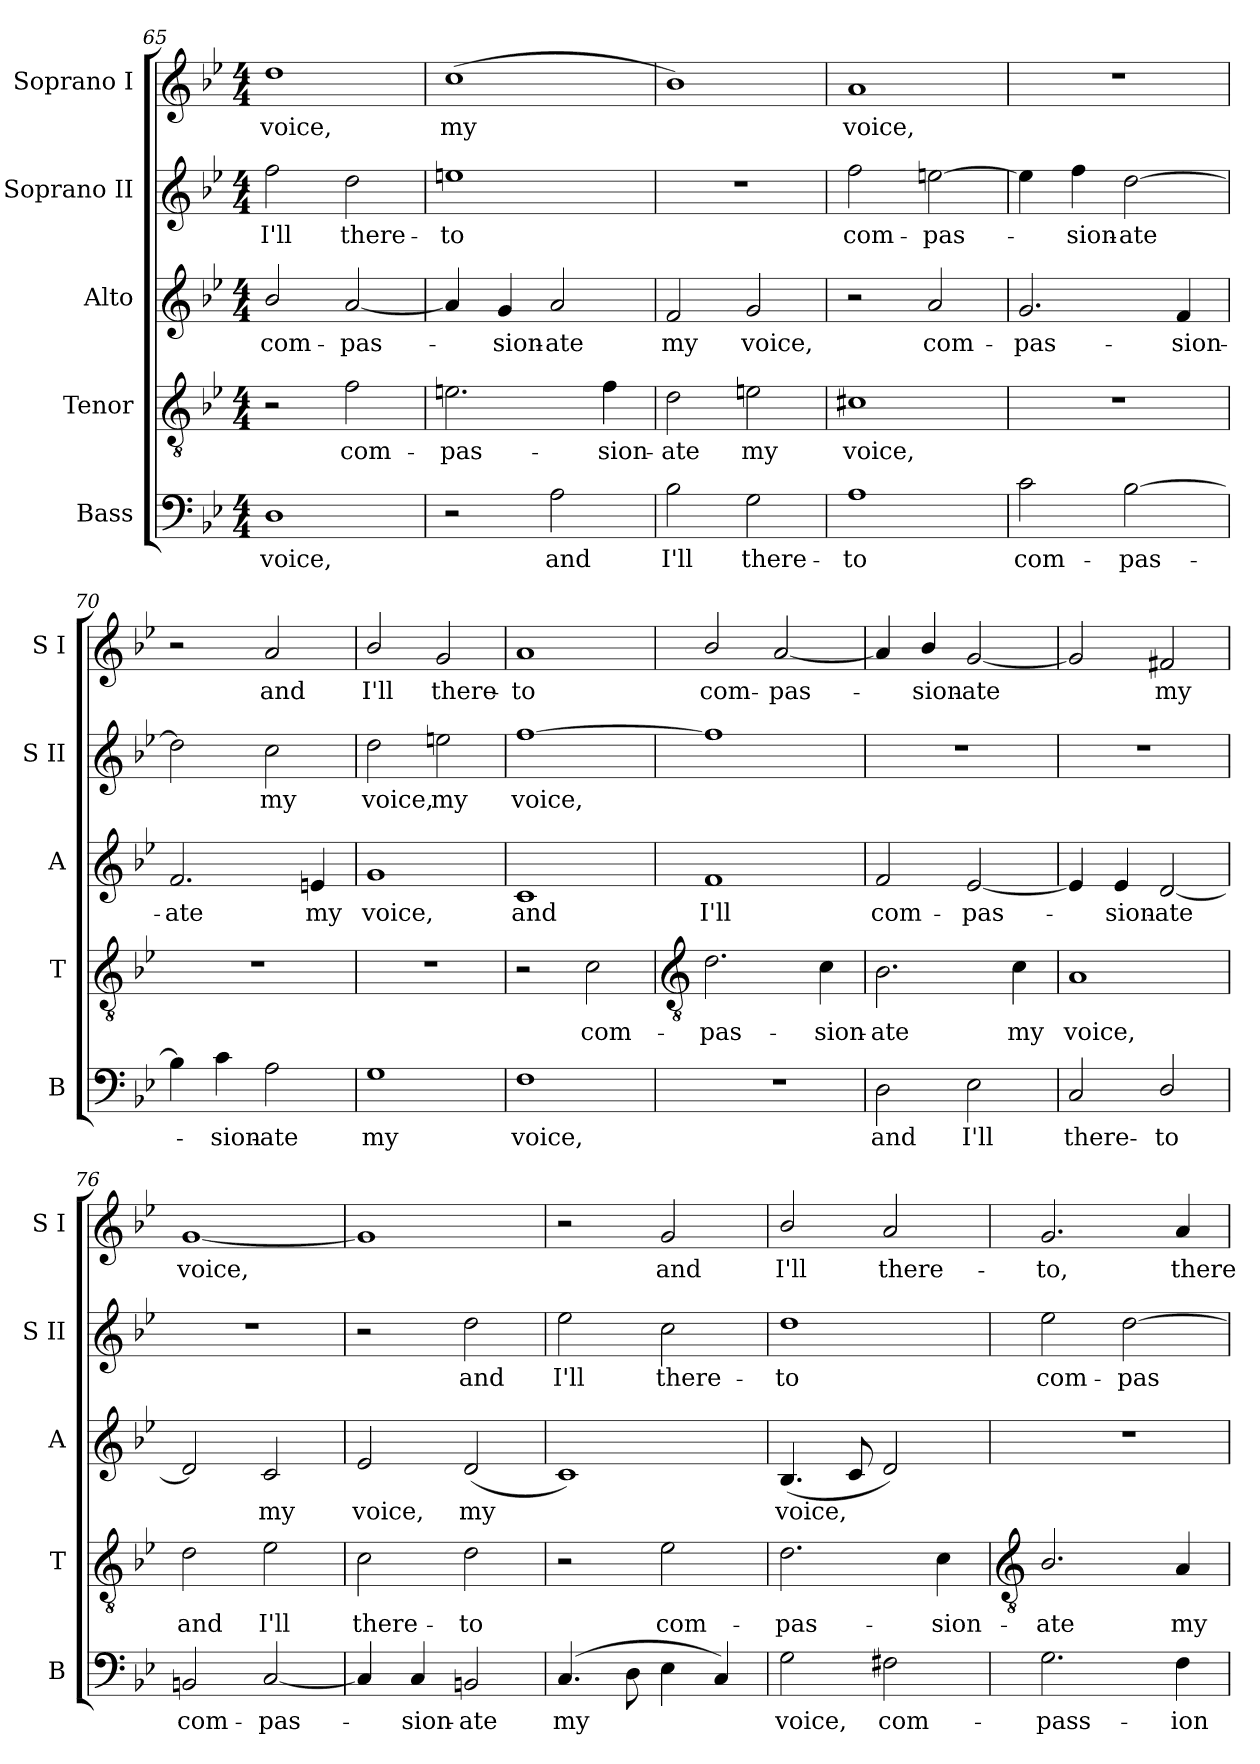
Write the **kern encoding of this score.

**kern	**text	**kern	**text	**kern	**text	**kern	**text	**kern	**text
*part5	*part5	*part4	*part4	*part3	*part3	*part2	*part2	*part1	*part1
*staff5	*staff5	*staff4	*staff4	*staff3	*staff3	*staff2	*staff2	*staff1	*staff1
*I"Bass	*	*I"Tenor	*	*I"Alto	*	*I"Soprano II	*	*I"Soprano I	*
*I'B	*	*I'T	*	*I'A	*	*I'S II	*	*I'S I	*
!!LO:LB:g=z
*clefF4	*	*clefGv2	*	*clefG2	*	*clefG2	*	*clefG2	*
*k[b-e-]	*	*k[b-e-]	*	*k[b-e-]	*	*k[b-e-]	*	*k[b-e-]	*
*B-:	*	*B-:	*	*B-:	*	*B-:	*	*B-:	*
*M4/4	*	*M4/4	*	*M4/4	*	*M4/4	*	*M4/4	*
=65	=65	=65	=65	=65	=65	=65	=65	=65	=65
!	!LO:LY:b	!	!	!	!LO:LY:b	!	!LO:LY:b	!	!LO:LY:b
1D	voice,	2r	.	2b-/	com-	2ff	I'll	1dd	voice,
!	!	!	!LO:LY:b	!	!LO:LY:b	!	!LO:LY:b	!	!
.	.	2f	com-	[2a	-pas-	2dd	there-	.	.
=66	=66	=66	=66	=66	=66	=66	=66	=66	=66
!	!	!	!LO:LY:b	!	!	!	!LO:LY:b	!	!LO:LY:b
2r	.	2.en	-pas-	4a]	.	1een	-to	(>1cc	my
!	!	!	!	!	!LO:LY:b	!	!	!	!
.	.	.	.	4g	sion-	.	.	.	.
!	!LO:LY:b	!	!	!	!LO:LY:b	!	!	!	!
2A	and	.	.	2a	-ate	.	.	.	.
!	!	!	!LO:LY:b	!	!	!	!	!	!
.	.	4f	-sion-	.	.	.	.	.	.
=67	=67	=67	=67	=67	=67	=67	=67	=67	=67
!	!LO:LY:b	!	!LO:LY:b	!	!LO:LY:b	!	!	!	!
2B-	I'll	2d	-ate	2f	my	1r	.	1b-)	.
!	!LO:LY:b	!	!LO:LY:b	!	!LO:LY:b	!	!	!	!
2G	there-	2en	my	2g	voice,	.	.	.	.
=68	=68	=68	=68	=68	=68	=68	=68	=68	=68
!	!LO:LY:b	!	!LO:LY:b	!	!	!	!LO:LY:b	!	!LO:LY:b
1A	-to	1c#X	voice,	2r	.	2ff	com-	1a	voice,
!	!	!	!	!	!LO:LY:b	!	!LO:LY:b	!	!
.	.	.	.	2a	com-	[2een	-pas-	.	.
=69	=69	=69	=69	=69	=69	=69	=69	=69	=69
!	!LO:LY:b	!	!	!	!LO:LY:b	!	!	!	!
2c	com-	1r	.	2.g	-pas-	4ee]	.	1r	.
!	!	!	!	!	!	!	!LO:LY:b	!	!
.	.	.	.	.	.	4ff	sion-	.	.
!	!LO:LY:b	!	!	!	!	!	!LO:LY:b	!	!
[2B-	-pas-	.	.	.	.	[2dd	-ate	.	.
!	!	!	!	!	!LO:LY:b	!	!	!	!
.	.	.	.	4f	-sion-	.	.	.	.
=70	=70	=70	=70	=70	=70	=70	=70	=70	=70
!	!	!	!	!	!LO:LY:b	!	!	!	!
4B-]	.	1r	.	2.f	-ate	2dd]	.	2r	.
!	!LO:LY:b	!	!	!	!	!	!	!	!
4c	sion-	.	.	.	.	.	.	.	.
!	!LO:LY:b	!	!	!	!	!	!LO:LY:b	!	!LO:LY:b
2A	-ate	.	.	.	.	2cc	my	2a	and
!	!	!	!	!	!LO:LY:b	!	!	!	!
.	.	.	.	4en	my	.	.	.	.
=71	=71	=71	=71	=71	=71	=71	=71	=71	=71
!	!LO:LY:b	!	!	!	!LO:LY:b	!	!LO:LY:b	!	!LO:LY:b
1G	my	1r	.	1g	voice,	2dd	voice,	2b-/	I'll
!	!	!	!	!	!	!	!LO:LY:b	!	!LO:LY:b
.	.	.	.	.	.	2een	my	2g	there-
=72	=72	=72	=72	=72	=72	=72	=72	=72	=72
!	!LO:LY:b	!	!	!	!LO:LY:b	!	!LO:LY:b	!	!LO:LY:b
1F	voice,	2r	.	1c	and	[1ff	voice,	1a	-to
!	!	!	!LO:LY:b	!	!	!	!	!	!
.	.	2c	com-	.	.	.	.	.	.
!!LO:LB:g=z
=73	=73	=73	=73	=73	=73	=73	=73	=73	=73
*	*	*clefGv2	*	*	*	*	*	*	*
!	!	!	!LO:LY:b	!	!LO:LY:b	!	!	!	!LO:LY:b
1r	.	2.d	-pas-	1f	I'll	1ff]	.	2b-/	com-
!	!	!	!	!	!	!	!	!	!LO:LY:b
.	.	.	.	.	.	.	.	[2a	-pas-
!	!	!	!LO:LY:b	!	!	!	!	!	!
.	.	4c	-sion-	.	.	.	.	.	.
=74	=74	=74	=74	=74	=74	=74	=74	=74	=74
!	!LO:LY:b	!	!LO:LY:b	!	!LO:LY:b	!	!	!	!
2D	and	2.B-	-ate	2f	com-	1r	.	4a]	.
!	!	!	!	!	!	!	!	!	!LO:LY:b
.	.	.	.	.	.	.	.	4b-/	sion-
!	!LO:LY:b	!	!	!	!LO:LY:b	!	!	!	!LO:LY:b
2E-	I'll	.	.	[2e-	-pas-	.	.	[2g	-ate
!	!	!	!LO:LY:b	!	!	!	!	!	!
.	.	4c	my	.	.	.	.	.	.
=75	=75	=75	=75	=75	=75	=75	=75	=75	=75
!	!LO:LY:b	!	!LO:LY:b	!	!	!	!	!	!
2C	there-	1A	voice,	4e-]	.	1r	.	2g]	.
!	!	!	!	!	!LO:LY:b	!	!	!	!
.	.	.	.	4e-	sion-	.	.	.	.
!	!LO:LY:b	!	!	!	!LO:LY:b	!	!	!	!LO:LY:b
2D/	-to	.	.	[2d	-ate	.	.	2f#X	my
=76	=76	=76	=76	=76	=76	=76	=76	=76	=76
!	!LO:LY:b	!	!LO:LY:b	!	!	!	!	!	!LO:LY:b
2BBn	com-	2d	and	2d]	.	1r	.	[1g	voice,
!	!LO:LY:b	!	!LO:LY:b	!	!LO:LY:b	!	!	!	!
[2C	-pas-	2e-	I'll	2c	my	.	.	.	.
=77	=77	=77	=77	=77	=77	=77	=77	=77	=77
!	!	!	!LO:LY:b	!	!LO:LY:b	!	!	!	!
4C]	.	2c	there-	2e-	voice,	2r	.	1g]	.
!	!LO:LY:b	!	!	!	!	!	!	!	!
4C	sion-	.	.	.	.	.	.	.	.
!	!LO:LY:b	!	!LO:LY:b	!	!LO:LY:b	!	!LO:LY:b	!	!
2BBn	-ate	2d	-to	(<2d	my	2dd	and	.	.
=78	=78	=78	=78	=78	=78	=78	=78	=78	=78
!	!LO:LY:b	!	!	!	!	!	!LO:LY:b	!	!
(>4.C	my	2r	.	1c)	.	2ee-	I'll	2r	.
8D	.	.	.	.	.	.	.	.	.
!	!	!	!LO:LY:b	!	!	!	!LO:LY:b	!	!LO:LY:b
4E-	.	2e-	com-	.	.	2cc	there-	2g	and
4C)	.	.	.	.	.	.	.	.	.
=79	=79	=79	=79	=79	=79	=79	=79	=79	=79
!	!LO:LY:b	!	!LO:LY:b	!	!LO:LY:b	!	!LO:LY:b	!	!LO:LY:b
2G	voice,	2.d	-pas-	(<4.B-	voice,	1dd	-to	2b-/	I'll
.	.	.	.	8c	.	.	.	.	.
!	!LO:LY:b	!	!	!	!	!	!	!	!LO:LY:b
2F#X	com-	.	.	2d)	.	.	.	2a	there-
!	!	!	!LO:LY:b	!	!	!	!	!	!
.	.	4c	-sion-	.	.	.	.	.	.
!!LO:LB:g=z
=80	=80	=80	=80	=80	=80	=80	=80	=80	=80
*	*	*clefGv2	*	*	*	*	*	*	*
!	!LO:LY:b	!	!LO:LY:b	!	!	!	!LO:LY:b	!	!LO:LY:b
2.G	-pass-	2.B-/	-ate	1r	.	2ee-	com-	2.g	-to,
!	!	!	!	!	!	!	!LO:LY:b	!	!
.	.	.	.	.	.	[2dd	-pas-	.	.
!	!LO:LY:b	!	!LO:LY:b	!	!	!	!	!	!LO:LY:b
4F	-ion-	4A	my	.	.	.	.	4a	there-
=	=	=	=	=	=	=	=	=	=
*-	*-	*-	*-	*-	*-	*-	*-	*-	*-
